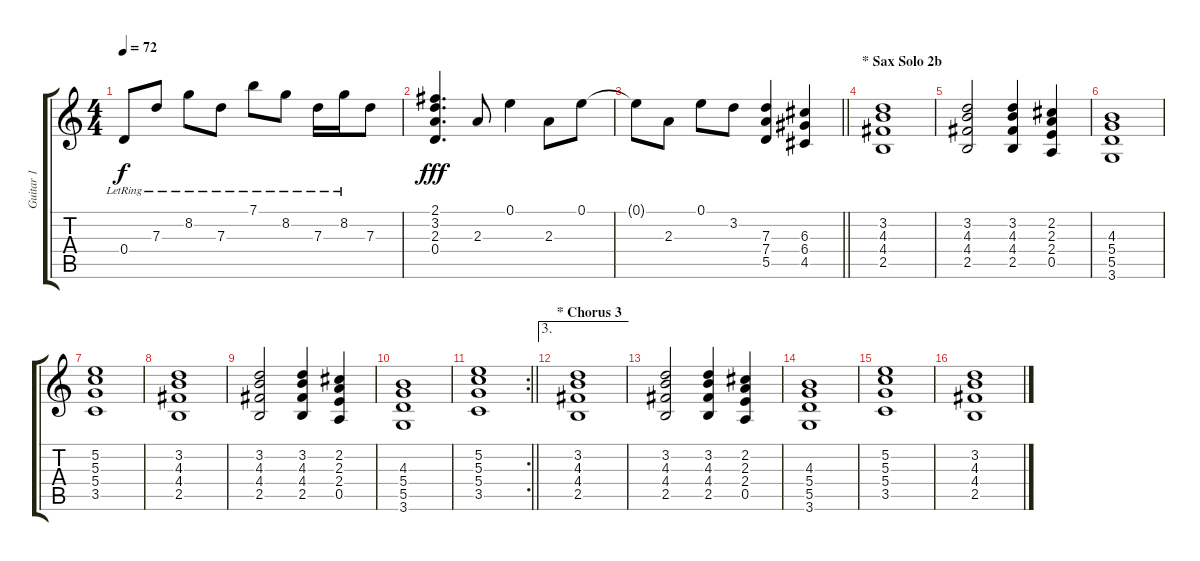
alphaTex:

\track ("Guitar 1" "Guitar 1") {mute instrument electricguitarclean}
\staff {score tabs}
\tuning (E4 B3 G3 D3 A2 E2) {hide}
\ts (4 4)
\tempo 72
\clef g2
\ks c
0.4{lr}.8{dy f} 7.3{lr}.8 8.2{lr}.8 7.3{lr}.8 7.1{lr}.8 8.2{lr}.8 7.3{lr}.16 8.2{lr}.16 7.3.8 |
(2.1 3.2 2.3 0.4).4{d dy fff instrument distortionguitar} 2.3.8 0.1.4 2.3.8 0.1.8 |
\barLineRight lightlight
0.1{t}.8 2.3.8 0.1.8 3.2.8 (7.3 7.4 5.5).4 (6.3 6.4 4.5).4 |
\section ("" "* Sax Solo 2b")
(3.2 4.3 4.4 2.5).1 |
(3.2 4.3 4.4 2.5).2 (3.2 4.3 4.4 2.5).4 (2.2 2.3 2.4 0.5).4 |
(4.3 5.4 5.5 3.6).1 |
(5.2 5.3 5.4 3.5).1 |
(3.2 4.3 4.4 2.5).1 |
(3.2 4.3 4.4 2.5).2 (3.2 4.3 4.4 2.5).4 (2.2 2.3 2.4 0.5).4 |
(4.3 5.4 5.5 3.6).1 |
\rc 2
\barLineRight lightlight
(5.2 5.3 5.4 3.5).1 |
\ae 3
\section ("" "* Chorus 3")
(3.2 4.3 4.4 2.5).1{instrument distortionguitar} |
(3.2 4.3 4.4 2.5).2 (3.2 4.3 4.4 2.5).4 (2.2 2.3 2.4 0.5).4 |
(4.3 5.4 5.5 3.6).1 |
(5.2 5.3 5.4 3.5).1 |
(3.2 4.3 4.4 2.5).1
